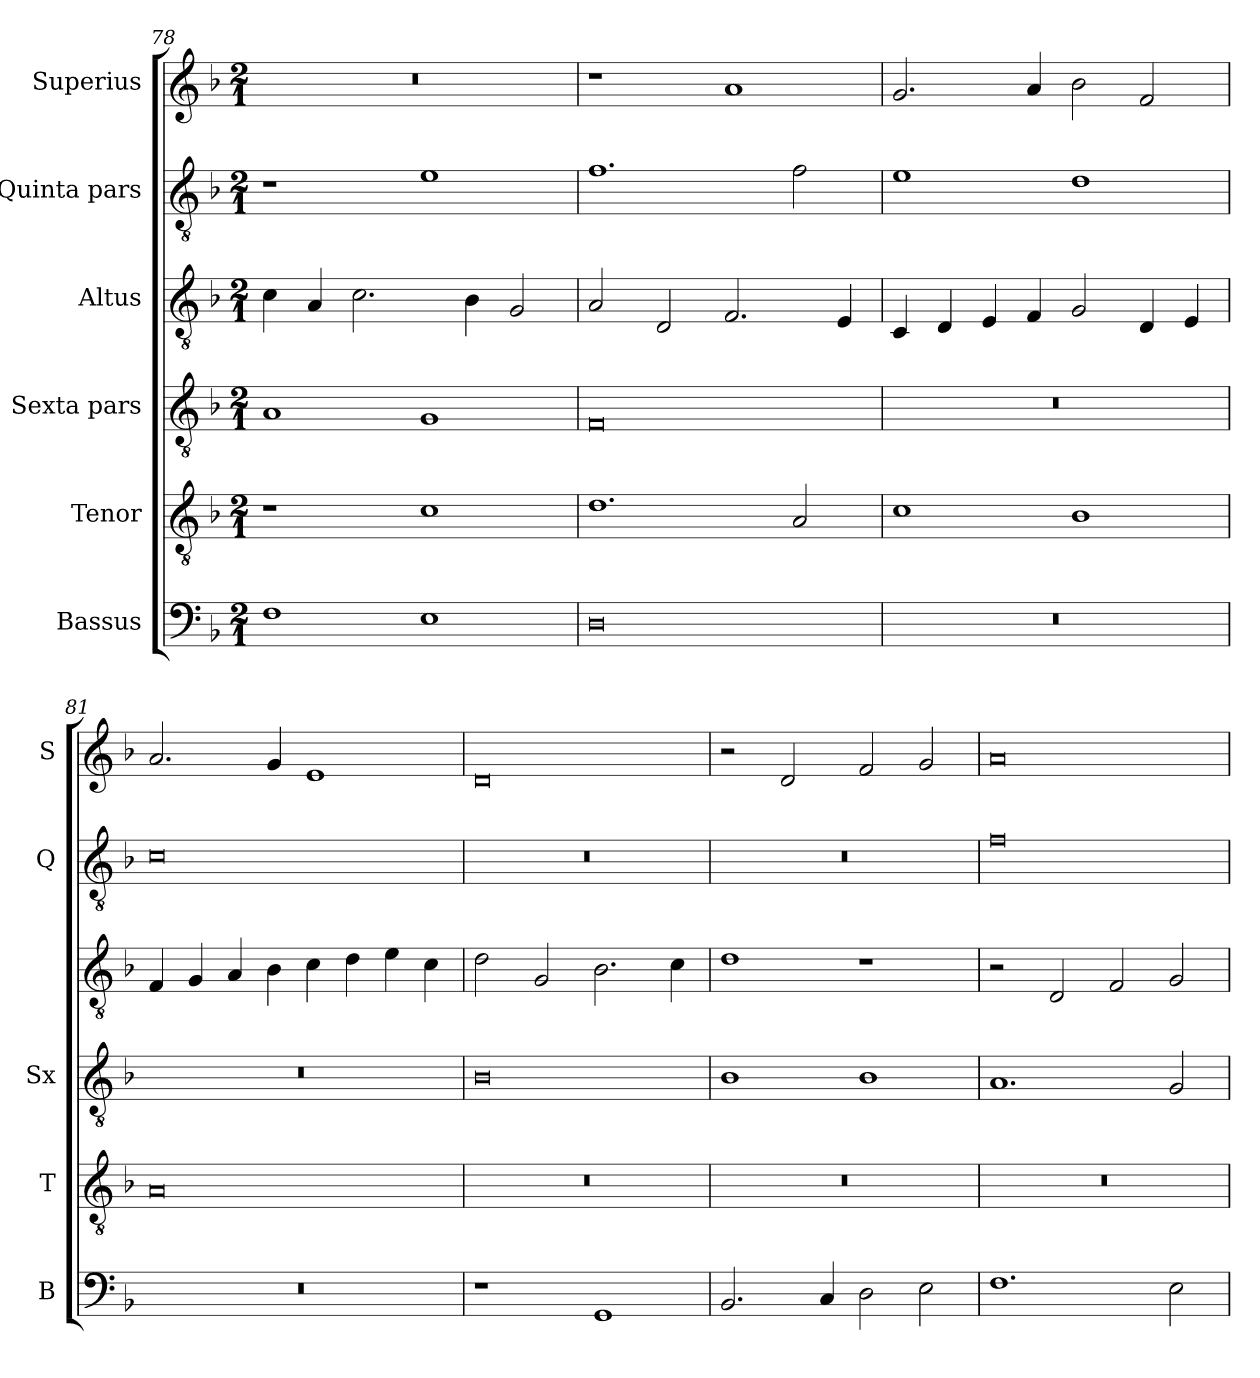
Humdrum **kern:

**kern	**kern	**kern	**kern	**kern	**kern
*part6	*part5	*part4	*part3	*part2	*part1
*staff6	*staff5	*staff4	*staff3	*staff2	*staff1
*I"Bassus	*I"Tenor	*I"Sexta pars	*I"Altus	*I"Quinta pars	*I"Superius
*I'B	*I'T	*I'Sx	*	*I'Q	*I'S
*clefF4	*clefGv2	*clefGv2	*clefGv2	*clefGv2	*clefG2
*k[b-]	*k[b-]	*k[b-]	*k[b-]	*k[b-]	*k[b-]
*M2/1	*M2/1	*M2/1	*M2/1	*M2/1	*M2/1
=78	=78	=78	=78	=78	=78
1F	1r	1A	4c\	1r	0r
.	.	.	4A/	.	.
.	.	.	2.c\	.	.
1E	1c	1G	.	1e	.
.	.	.	4B-\	.	.
.	.	.	2G/	.	.
=79	=79	=79	=79	=79	=79
0D	1.d	0F	2A/	1.f	1r
.	.	.	2D/	.	.
.	.	.	2.F/	.	1a
.	2A/	.	.	2f\	.
.	.	.	4E/	.	.
=80	=80	=80	=80	=80	=80
0r	1c	0r	4C/	1e	2.g/
.	.	.	4D/	.	.
.	.	.	4E/	.	.
.	.	.	4F/	.	4a/
.	1B-	.	2G/	1d	2b-\
.	.	.	4D/	.	2f/
.	.	.	4E/	.	.
=81	=81	=81	=81	=81	=81
0r	0A	0r	4F/	0c	2.a/
.	.	.	4G/	.	.
.	.	.	4A/	.	.
.	.	.	4B-\	.	4g/
.	.	.	4c\	.	1e
.	.	.	4d\	.	.
.	.	.	4e\	.	.
.	.	.	4c\	.	.
=82	=82	=82	=82	=82	=82
1r	0r	0B-	2d\	0r	0d
.	.	.	2G/	.	.
1GG	.	.	2.B-\	.	.
.	.	.	4c\	.	.
=83	=83	=83	=83	=83	=83
2.BB-/	0r	1B-	1d	0r	2r
.	.	.	.	.	2d/
4C/	.	.	.	.	.
2D\	.	1B-	1r	.	2f/
2E\	.	.	.	.	2g/
=84	=84	=84	=84	=84	=84
1.F	0r	1.A	2r	0f	0a
.	.	.	2D/	.	.
.	.	.	2F/	.	.
2E\	.	2G/	2G/	.	.
=	=	=	=	=	=
*-	*-	*-	*-	*-	*-
